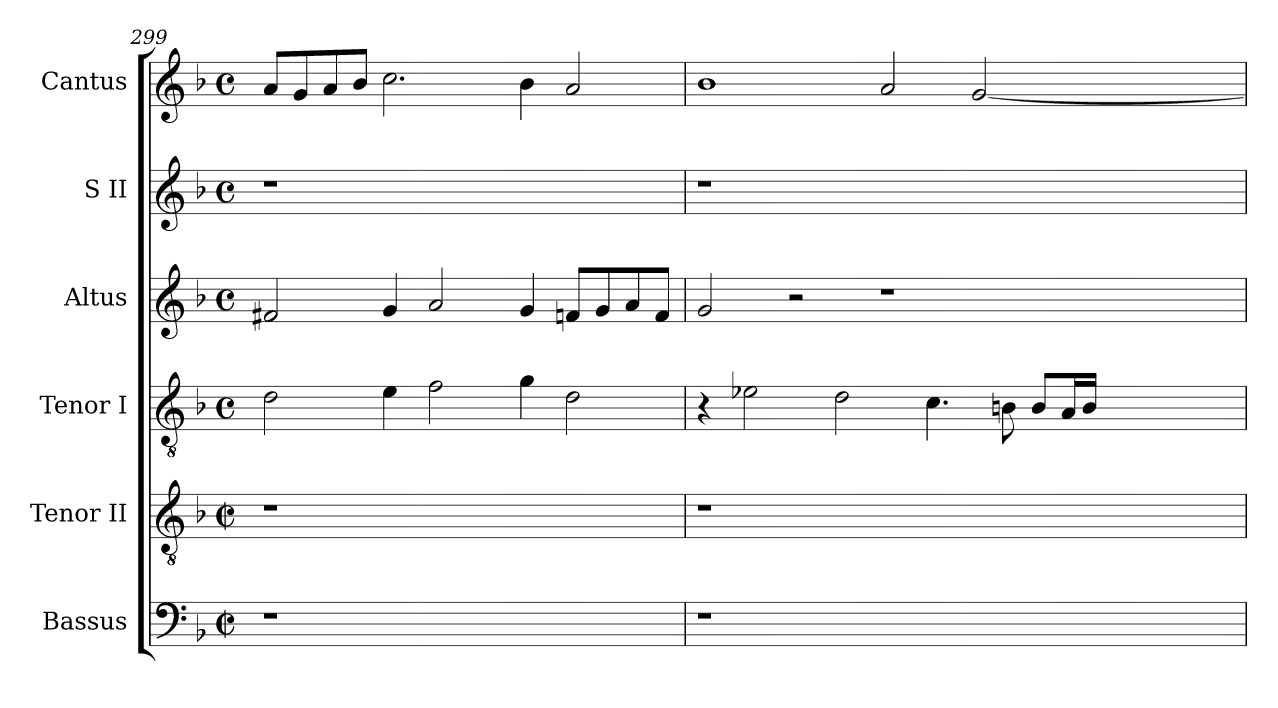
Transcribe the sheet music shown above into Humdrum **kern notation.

**kern	**kern	**kern	**kern	**kern	**kern
*part6	*part5	*part4	*part3	*part2	*part1
*staff6	*staff5	*staff4	*staff3	*staff2	*staff1
*I"Bassus	*I"Tenor II	*I"Tenor I	*I"Altus	*I"S II	*I"Cantus
*I'B	*I'T II	*I'T I	*I'A	*	*
*clefF4	*clefGv2	*clefGv2	*clefG2	*clefG2	*clefG2
*k[b-]	*k[b-]	*k[b-]	*k[b-]	*k[b-]	*k[b-]
*F:	*F:	*F:	*F:	*F:	*F:
*M2/2	*M2/2	*M4/4	*M4/4	*M4/4	*M4/4
*met(c|)	*met(c|)	*met(c)	*met(c)	*met(c)	*met(c)
=299	=299	=299	=299	=299	=299
1r	1r	2d\	2f#X/	1r	8a/L
.	.	.	.	.	8g/
.	.	.	.	.	8a/
.	.	.	.	.	8b-/J
.	.	4e\	4g/	.	2.cc\
.	.	2f\	2a/	.	.
1ryy	1ryy	.	.	1ryy	.
.	.	4g\	4g/	.	4b-\
.	.	2d\	8fn/L	.	2a/
.	.	.	8g/	.	.
.	.	.	8a/	.	.
.	.	.	8f/J	.	.
!!LO:PB:g=z
=300	=300	=300	=300	=300	=300
1r	1r	4r	2g/	1r	1b-
.	.	2e-X\	.	.	.
.	.	.	2r	.	.
.	.	2d\	.	.	.
1ryy	1ryy	.	1r	1ryy	2a/
.	.	4.c\	.	.	.
.	.	.	.	.	[<2g/
.	.	8Bn\	.	.	.
.	.	8B/L	.	.	.
.	.	16A/L	.	.	.
.	.	16B/JJ	.	.	.
=	=	=	=	=	=
*-	*-	*-	*-	*-	*-
